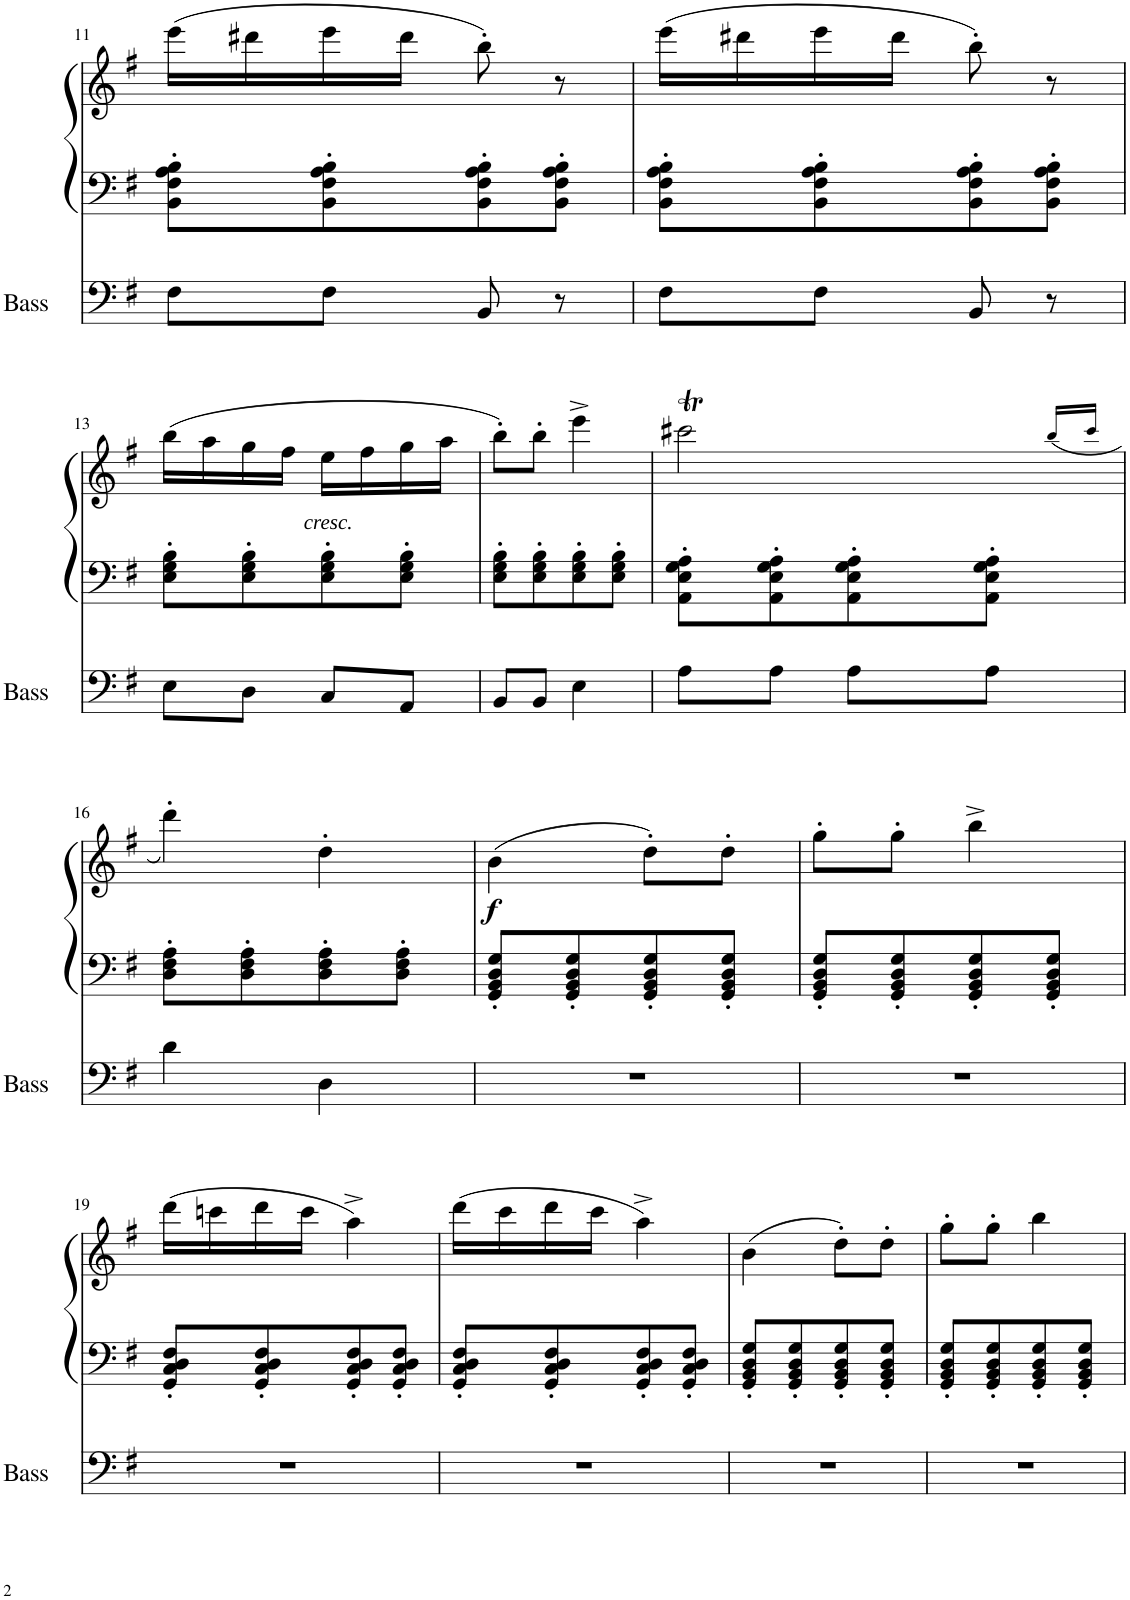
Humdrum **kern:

**kern	**kern	**kern	**dynam
*part2	*part1	*part1	*part1
*staff3	*staff2	*staff1	*staff1/2
*I"Acoustic Bass	*I"Piano	*	*
*I'Bass	*I'Pno	*	*
!!LO:PB:g=z
*clefF4	*clefF4	*clefG2	*
*Trd7c12	*	*	*
*k[f#]	*k[f#]	*k[f#]	*
*M2/4	*M2/4	*M2/4	*
=11	=11	=11	=11
8F#\L	8BB\' 8F#\' 8A\' 8B\'L	(16eee\LL	.
.	.	16ddd#X\	.
8F#\J	8BB\' 8F#\' 8A\' 8B\'	16eee\	.
.	.	16ddd#\JJ	.
8BB/	8BB\' 8F#\' 8A\' 8B\'	8bb'\)	.
8r	8BB\' 8F#\' 8A\' 8B\'J	8r	.
=12	=12	=12	=12
8F#\L	8BB\' 8F#\' 8A\' 8B\'L	(16eee\LL	.
.	.	16ddd#X\	.
8F#\J	8BB\' 8F#\' 8A\' 8B\'	16eee\	.
.	.	16ddd#\JJ	.
8BB/	8BB\' 8F#\' 8A\' 8B\'	8bb'\)	.
8r	8BB\' 8F#\' 8A\' 8B\'J	8r	.
!!LO:LB:g=z
=13	=13	=13	=13
8E\L	8E\' 8G\' 8B\'L	(16bb\LL	.
.	.	16aa\	.
8D\J	8E\' 8G\' 8B\'	16gg\	.
.	.	16ff#\JJ	.
!	!	!	!LO:DY:b
8C/L	8E\' 8G\' 8B\'	16ee\LL	other-dynamics
.	.	16ff#\	.
8AA/J	8E\' 8G\' 8B\'J	16gg\	.
.	.	16aa\JJ	.
=14	=14	=14	=14
8BB/L	8E\' 8G\' 8B\'L	8bb'\L)	.
8BB/J	8E\' 8G\' 8B\'	8bb'\J	.
4E\	8E\' 8G\' 8B\'	4eee^\	.
.	8E\' 8G\' 8B\'J	.	.
=15	=15	=15	=15
*	*	*^	*
8A\L	8AA\' 8E\' 8G\' 8A\'L	2ccc#Xt\	24ryy	.
*	*	*	*Xtuplet	*
.	.	.	24ddd!	.
.	.	.	24ccc#!	.
8A\J	8AA\' 8E\' 8G\' 8A\'	.	24ddd!	.
.	.	.	24ryy	.
.	.	.	24ddd!	.
8A\L	8AA\' 8E\' 8G\' 8A\'	.	28ccc#!	.
.	.	.	28ddd!	.
.	.	.	28ccc#!	.
.	.	.	28ddd!	.
8A\J	8AA\' 8E\' 8G\' 8A\'J	.	.	.
.	.	.	28ccc#!	.
.	.	.	(28bb!/LL	.
.	.	.	28ccc#!/JJ	.
*	*	*v	*v	*
!!LO:LB:g=z
=16	=16	=16	=16
4d\	8D\' 8F#\' 8A\'L	4ddd'\)	.
.	8D\' 8F#\' 8A\'	.	.
4D\	8D\' 8F#\' 8A\'	4dd'\	.
.	8D\' 8F#\' 8A\'J	.	.
=17	=17	=17	=17
!	!	!	!LO:DY:b
2r	8GG/' 8BB/' 8D/' 8G/'L	(4b\	f
.	8GG/' 8BB/' 8D/' 8G/'	.	.
.	8GG/' 8BB/' 8D/' 8G/'	8dd'\L)	.
.	8GG/' 8BB/' 8D/' 8G/'J	8dd'\J	.
=18	=18	=18	=18
2r	8GG/' 8BB/' 8D/' 8G/'L	8gg'\L	.
.	8GG/' 8BB/' 8D/' 8G/'	8gg'\J	.
.	8GG/' 8BB/' 8D/' 8G/'	4bb^\	.
.	8GG/' 8BB/' 8D/' 8G/'J	.	.
!!LO:LB:g=z
=19	=19	=19	=19
2r	8GG/' 8C/' 8D/' 8F#/'L	(16ddd\LL	.
.	.	16cccn\	.
.	8GG/' 8C/' 8D/' 8F#/'	16ddd\	.
.	.	16ccc\JJ	.
.	8GG/' 8C/' 8D/' 8F#/'	4aa^\)	.
.	8GG/' 8C/' 8D/' 8F#/'J	.	.
=20	=20	=20	=20
2r	8GG/' 8C/' 8D/' 8F#/'L	(16ddd\LL	.
.	.	16ccc\	.
.	8GG/' 8C/' 8D/' 8F#/'	16ddd\	.
.	.	16ccc\JJ	.
.	8GG/' 8C/' 8D/' 8F#/'	4aa^\)	.
.	8GG/' 8C/' 8D/' 8F#/'J	.	.
=21	=21	=21	=21
2r	8GG/' 8BB/' 8D/' 8G/'L	(4b\	.
.	8GG/' 8BB/' 8D/' 8G/'	.	.
.	8GG/' 8BB/' 8D/' 8G/'	8dd'\L)	.
.	8GG/' 8BB/' 8D/' 8G/'J	8dd'\J	.
=22	=22	=22	=22
2r	8GG/' 8BB/' 8D/' 8G/'L	8gg'\L	.
.	8GG/' 8BB/' 8D/' 8G/'	8gg'\J	.
.	8GG/' 8BB/' 8D/' 8G/'	4bb\	.
.	8GG/' 8BB/' 8D/' 8G/'J	.	.
=	=	=	=
*-	*-	*-	*-
